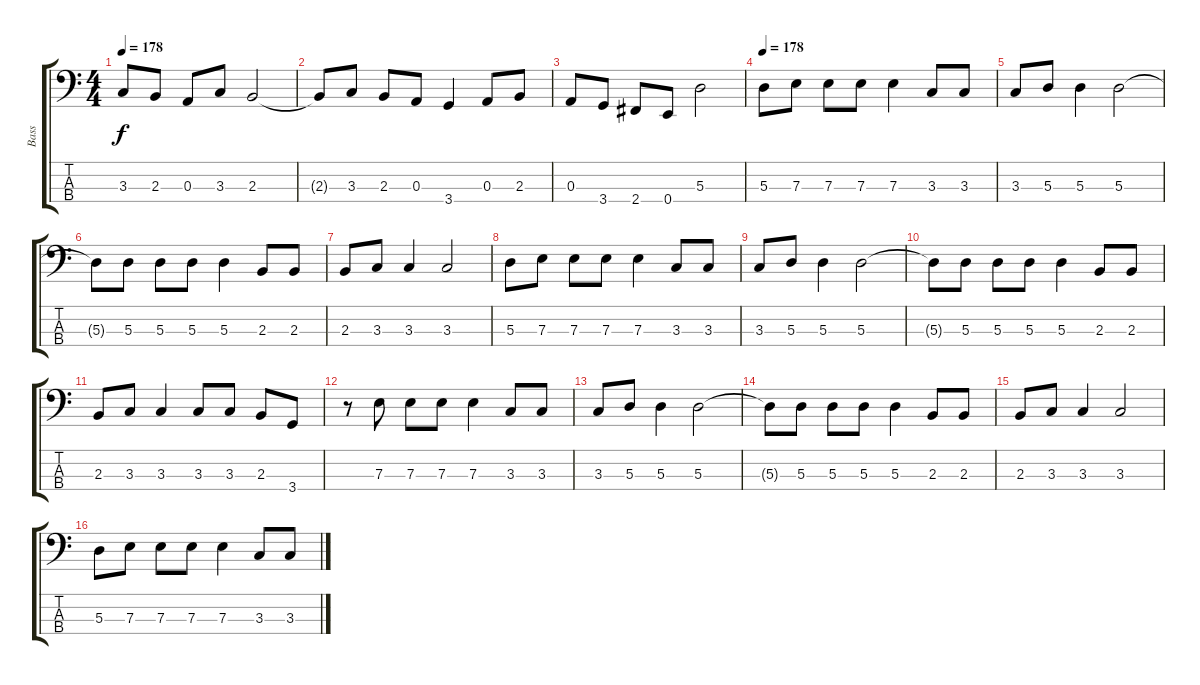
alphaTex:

\track ("Bass" "Bass") {instrument electricbassfinger}
\staff {score tabs}
\tuning (G2 D2 A1 E1) {hide}
\ts (4 4)
\tempo 178
\clef f4
\ks c
3.3.8{dy f} 2.3.8 0.3.8 3.3.8 2.3.2 |
2.3{t}.8 3.3.8 2.3.8 0.3.8 3.4.4 0.3.8 2.3.8 |
0.3.8 3.4.8 2.4.8 0.4.8 5.3.2 |
\tempo 178
5.3.8 7.3.8 7.3.8 7.3.8 7.3.4 3.3.8 3.3.8 |
3.3.8 5.3.8 5.3.4 5.3.2 |
5.3{t}.8 5.3.8 5.3.8 5.3.8 5.3.4 2.3.8 2.3.8 |
2.3.8 3.3.8 3.3.4 3.3.2 |
5.3.8 7.3.8 7.3.8 7.3.8 7.3.4 3.3.8 3.3.8 |
3.3.8 5.3.8 5.3.4 5.3.2 |
5.3{t}.8 5.3.8 5.3.8 5.3.8 5.3.4 2.3.8 2.3.8 |
2.3.8 3.3.8 3.3.4 3.3.8 3.3.8 2.3.8 3.4.8 |
r.8 7.3.8 7.3.8 7.3.8 7.3.4 3.3.8 3.3.8 |
3.3.8 5.3.8 5.3.4 5.3.2 |
5.3{t}.8 5.3.8 5.3.8 5.3.8 5.3.4 2.3.8 2.3.8 |
2.3.8 3.3.8 3.3.4 3.3.2 |
5.3.8 7.3.8 7.3.8 7.3.8 7.3.4 3.3.8 3.3.8
